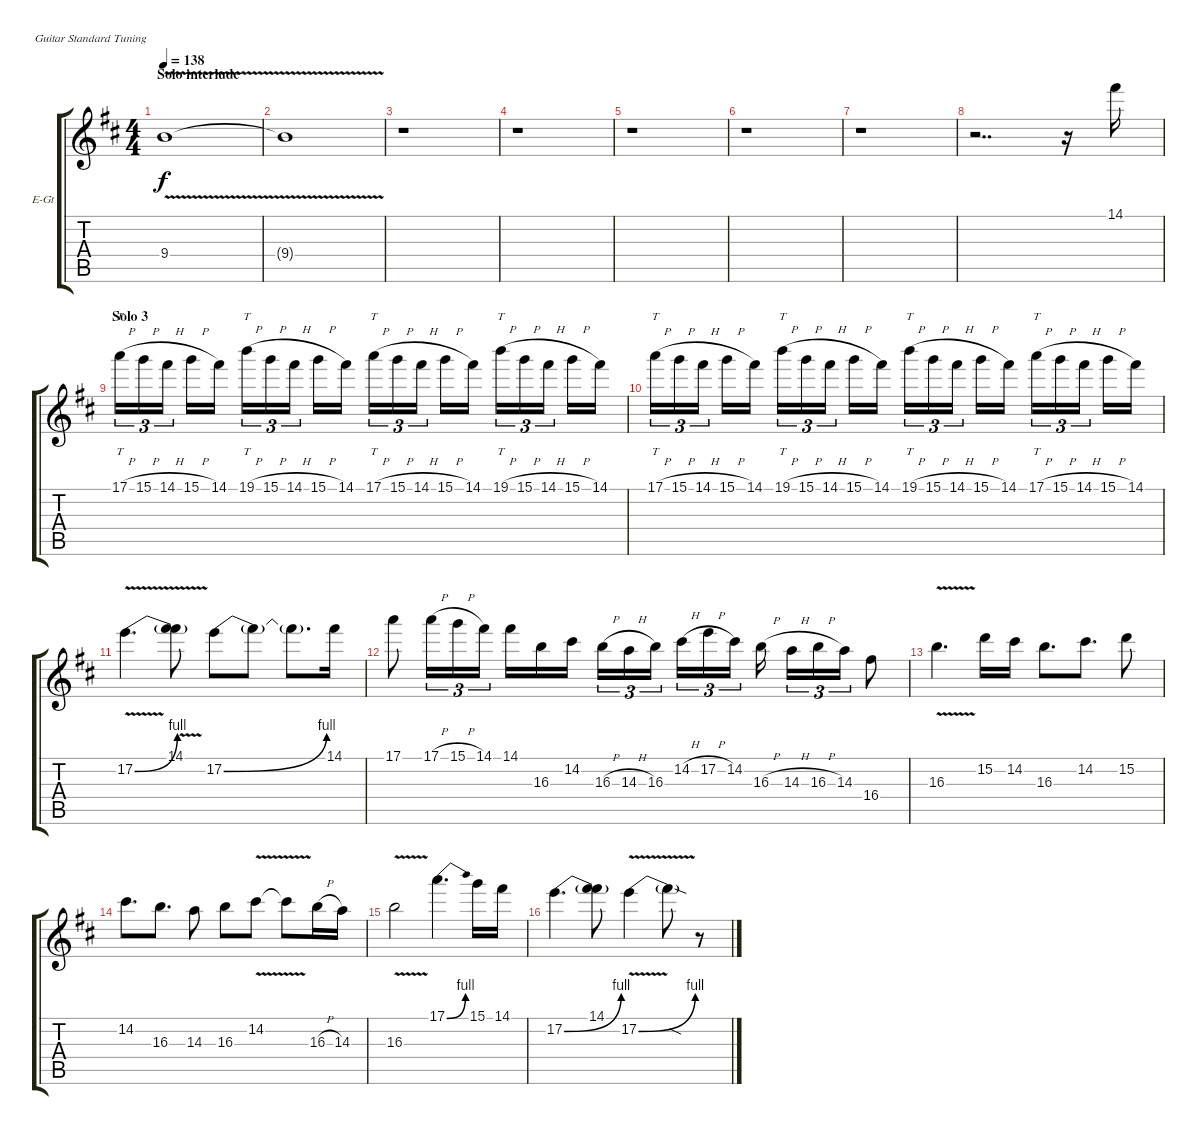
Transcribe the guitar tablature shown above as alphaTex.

\defaultSystemsLayout 4
\bracketExtendMode groupsimilarinstruments
\firstSystemTrackNameOrientation horizontal
\otherSystemsTrackNameOrientation horizontal
\track ("Electric Guitar" "E-Gt") {instrument distortionguitar}
\staff {score tabs}
\tuning (E4 B3 G3 D3 A2 E2)
\ts (4 4)
\section ("" "Solo interlude")
\tempo 138
\clef g2
\ks d
9.4{v}.1{dy f} |
9.4{v t}.1 |
r.1 |
r.1 |
r.1 |
r.1 |
r.1 |
r.2{dd} r.16 14.1.16 |
\section ("" "Solo 3")
17.1{h}.16{tt tu (3 2)} 15.1{h}.16{tu (3 2)} 14.1{h}.16{tu (3 2)} 15.1{h}.16 14.1.16 19.1{h}.16{tt tu (3 2)} 15.1{h}.16{tu (3 2)} 14.1{h}.16{tu (3 2)} 15.1{h}.16 14.1.16 17.1{h}.16{tt tu (3 2)} 15.1{h}.16{tu (3 2)} 14.1{h}.16{tu (3 2)} 15.1{h}.16 14.1.16 19.1{h}.16{tt tu (3 2)} 15.1{h}.16{tu (3 2)} 14.1{h}.16{tu (3 2)} 15.1{h}.16 14.1.16 |
17.1{h}.16{tt tu (3 2)} 15.1{h}.16{tu (3 2)} 14.1{h}.16{tu (3 2)} 15.1{h}.16 14.1.16 19.1{h}.16{tt tu (3 2)} 15.1{h}.16{tu (3 2)} 14.1{h}.16{tu (3 2)} 15.1{h}.16 14.1.16 19.1{h}.16{tt tu (3 2)} 15.1{h}.16{tu (3 2)} 14.1{h}.16{tu (3 2)} 15.1{h}.16 14.1.16 17.1{h}.16{tt tu (3 2)} 15.1{h}.16{tu (3 2)} 14.1{h}.16{tu (3 2)} 15.1{h}.16 14.1.16 |
17.2{be (bend 0 0 15 4) v}.4{d} (14.1 17.2{v t}).8 17.2{be (bend 0 0 15 4)}.8 17.2{t}.8 17.2{t}.8{d} 14.1.16 |
17.1.8 17.1{h}.16{tu (3 2)} 15.1{h}.16{tu (3 2)} 14.1.16{tu (3 2)} 14.1.16 16.3.16 14.2.16 16.3{h}.16{tu (3 2)} 14.3{h}.16{tu (3 2)} 16.3.16{tu (3 2)} 14.2{h}.16{tu (3 2)} 17.2{h}.16{tu (3 2)} 14.2.16{tu (3 2)} 16.3{h}.16 14.3{h}.16{tu (3 2)} 16.3{h}.16{tu (3 2)} 14.3.16{tu (3 2)} 16.4.8 |
16.3{v}.4{d} 15.2.16 14.2.16 16.3.8{d} 14.2.8{d} 15.2.8 |
14.2.8{d} 16.3.8{d} 14.3.8 16.3.8 14.2{v}.8 14.2{t}.8 16.3{h}.16 14.3.16 |
16.3{v}.2 17.1{be (bend 0 0 15 4)}.4{d} 15.1.16 14.1.16 |
17.2{be (bend 0 0 15 4)}.4{d} (14.1 17.2{t}).8 17.2{be (bend 0 0 15 4) v}.4 17.2{sod t}.8 r.8
